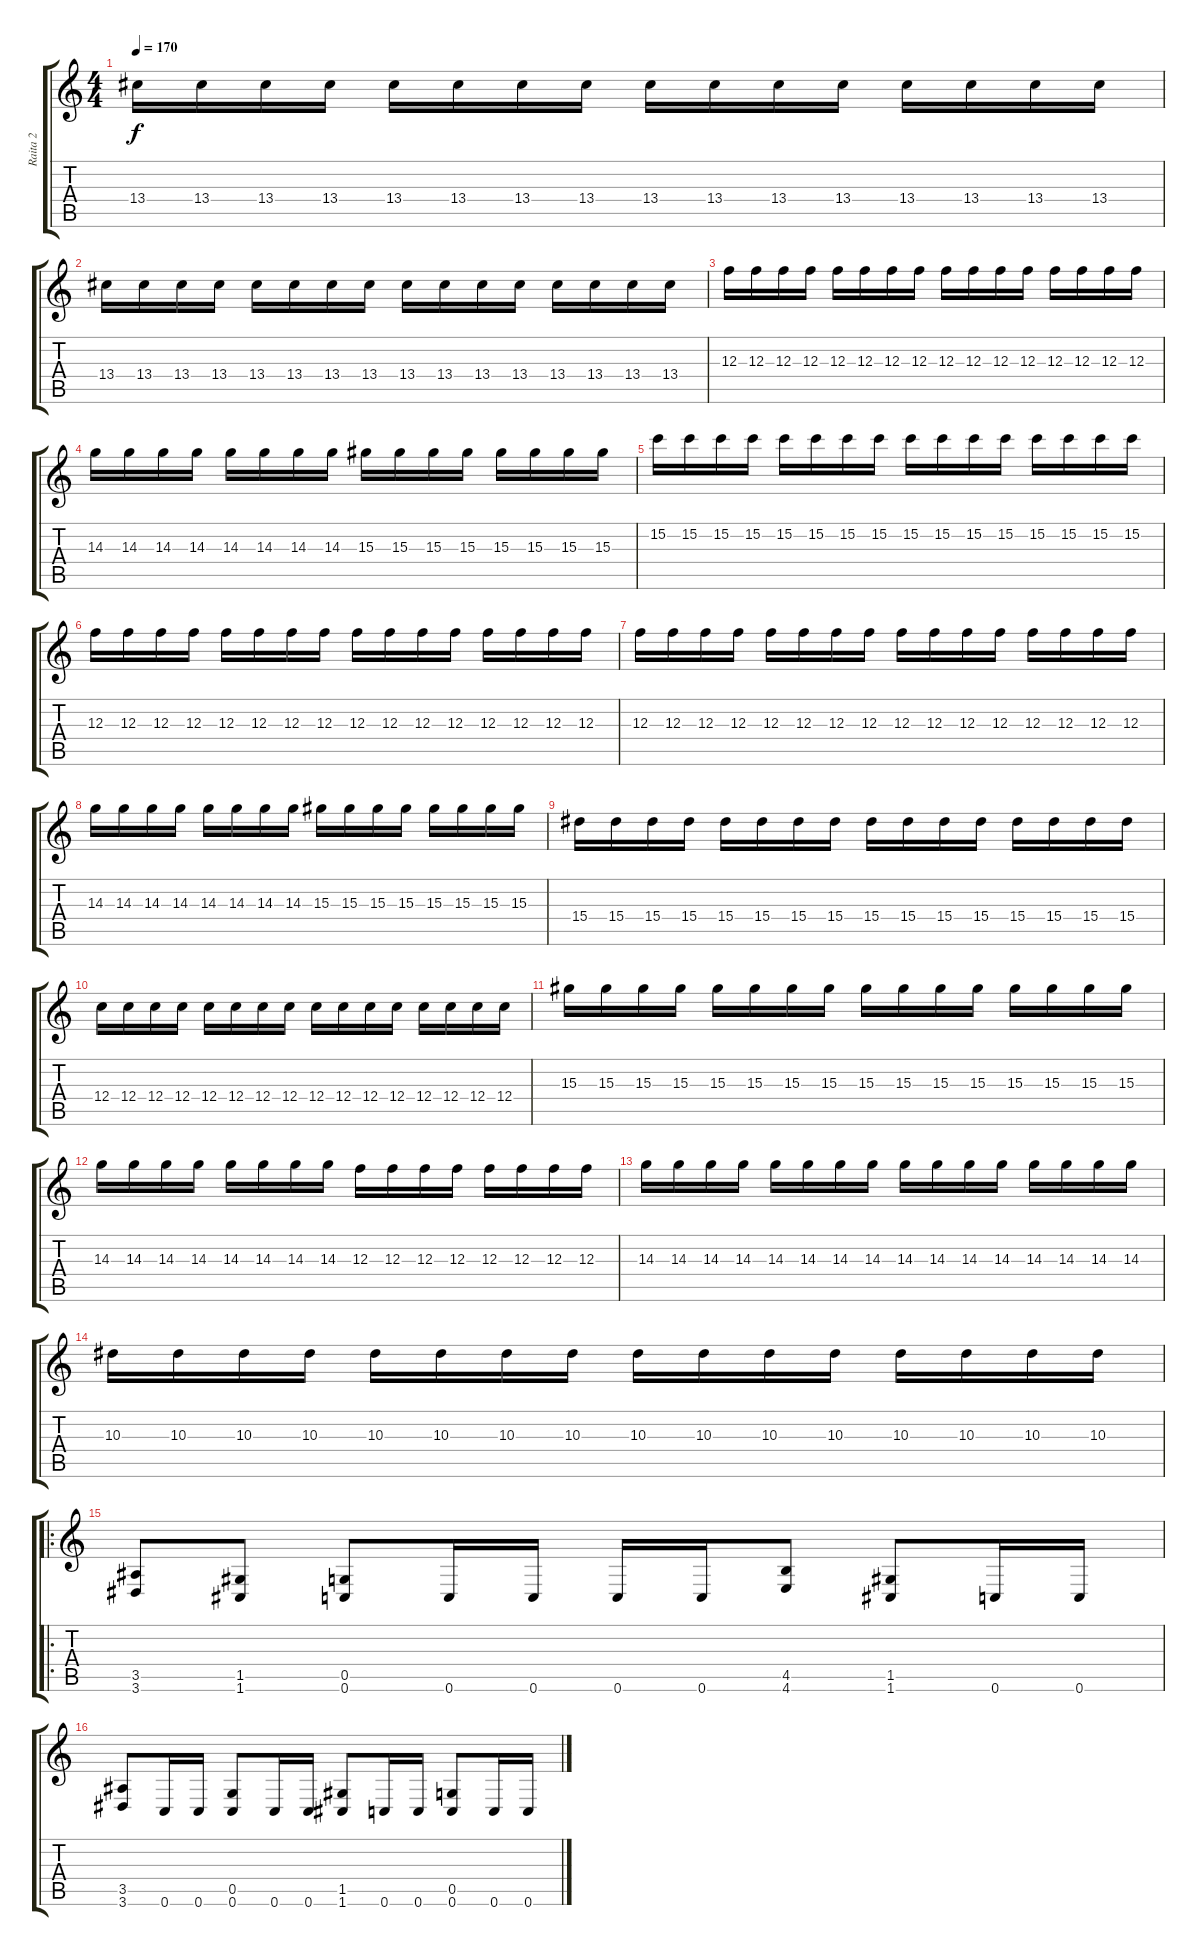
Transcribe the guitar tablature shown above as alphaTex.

\track ("Raita 2" "Raita 2") {instrument distortionguitar}
\staff {score tabs}
\tuning (D4 A3 F3 C3 G2 C2) {hide}
\ts (4 4)
\tempo 170
\clef g2
\ks c
13.4.16{dy f} 13.4.16 13.4.16 13.4.16 13.4.16 13.4.16 13.4.16 13.4.16 13.4.16 13.4.16 13.4.16 13.4.16 13.4.16 13.4.16 13.4.16 13.4.16 |
13.4.16 13.4.16 13.4.16 13.4.16 13.4.16 13.4.16 13.4.16 13.4.16 13.4.16 13.4.16 13.4.16 13.4.16 13.4.16 13.4.16 13.4.16 13.4.16 |
12.3.16 12.3.16 12.3.16 12.3.16 12.3.16 12.3.16 12.3.16 12.3.16 12.3.16 12.3.16 12.3.16 12.3.16 12.3.16 12.3.16 12.3.16 12.3.16 |
14.3.16 14.3.16 14.3.16 14.3.16 14.3.16 14.3.16 14.3.16 14.3.16 15.3.16 15.3.16 15.3.16 15.3.16 15.3.16 15.3.16 15.3.16 15.3.16 |
15.2.16 15.2.16 15.2.16 15.2.16 15.2.16 15.2.16 15.2.16 15.2.16 15.2.16 15.2.16 15.2.16 15.2.16 15.2.16 15.2.16 15.2.16 15.2.16 |
12.3.16 12.3.16 12.3.16 12.3.16 12.3.16 12.3.16 12.3.16 12.3.16 12.3.16 12.3.16 12.3.16 12.3.16 12.3.16 12.3.16 12.3.16 12.3.16 |
12.3.16 12.3.16 12.3.16 12.3.16 12.3.16 12.3.16 12.3.16 12.3.16 12.3.16 12.3.16 12.3.16 12.3.16 12.3.16 12.3.16 12.3.16 12.3.16 |
14.3.16 14.3.16 14.3.16 14.3.16 14.3.16 14.3.16 14.3.16 14.3.16 15.3.16 15.3.16 15.3.16 15.3.16 15.3.16 15.3.16 15.3.16 15.3.16 |
15.4.16 15.4.16 15.4.16 15.4.16 15.4.16 15.4.16 15.4.16 15.4.16 15.4.16 15.4.16 15.4.16 15.4.16 15.4.16 15.4.16 15.4.16 15.4.16 |
12.4.16 12.4.16 12.4.16 12.4.16 12.4.16 12.4.16 12.4.16 12.4.16 12.4.16 12.4.16 12.4.16 12.4.16 12.4.16 12.4.16 12.4.16 12.4.16 |
15.3.16 15.3.16 15.3.16 15.3.16 15.3.16 15.3.16 15.3.16 15.3.16 15.3.16 15.3.16 15.3.16 15.3.16 15.3.16 15.3.16 15.3.16 15.3.16 |
14.3.16 14.3.16 14.3.16 14.3.16 14.3.16 14.3.16 14.3.16 14.3.16 12.3.16 12.3.16 12.3.16 12.3.16 12.3.16 12.3.16 12.3.16 12.3.16 |
14.3.16 14.3.16 14.3.16 14.3.16 14.3.16 14.3.16 14.3.16 14.3.16 14.3.16 14.3.16 14.3.16 14.3.16 14.3.16 14.3.16 14.3.16 14.3.16 |
10.3.16 10.3.16 10.3.16 10.3.16 10.3.16 10.3.16 10.3.16 10.3.16 10.3.16 10.3.16 10.3.16 10.3.16 10.3.16 10.3.16 10.3.16 10.3.16 |
\ro
(3.5 3.6).8 (1.5 1.6).8 (0.5 0.6).8 0.6.16 0.6.16 0.6.16 0.6.16 (4.5 4.6).8 (1.5 1.6).8 0.6.16 0.6.16 |
(3.5 3.6).8 0.6.16 0.6.16 (0.5 0.6).8 0.6.16 0.6.16 (1.5 1.6).8 0.6.16 0.6.16 (0.5 0.6).8 0.6.16 0.6.16
